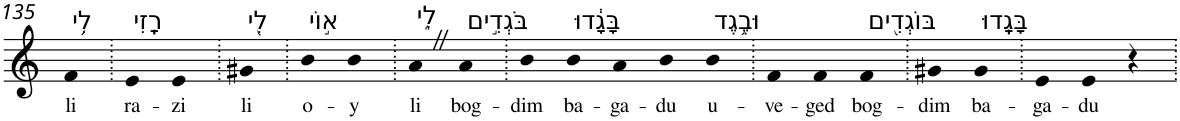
**kern	**text
*part1	*part1
*staff1	*staff1
*I"Piano	*
*I'Pno	*
!!LO:PB:g=z
*clefG2	*
*k[]	*
=135	=135
!LO:TX:a:t=לִ֥י	!
!	!LO:LY:b
4f	li
=136.	=136.
!LO:TX:a:t=רָֽזִי	!
!	!LO:LY:b
4e	ra-
!	!LO:LY:b
4e	-zi
=137.	=137.
!LO:TX:a:t=לִ֖י	!
!	!LO:LY:b
4g#X	li
=138.	=138.
!LO:TX:a:t=א֣וֹי	!
!	!LO:LY:b
4b	o-
!	!LO:LY:b
4b	-y
=139.	=139.
!LO:TX:a:t=לִ֑י	!
!	!LO:LY:b
4aZ	li
!LO:TX:a:t=בֹּגְדִ֣ים	!
!	!LO:LY:b
4a	bog-
=140.	=140.
!	!LO:LY:b
4b	-dim
!LO:TX:a:t=בָּגָ֔דוּ	!
!	!LO:LY:b
4b	ba-
!	!LO:LY:b
4a	-ga-
!	!LO:LY:b
4b	-du
!LO:TX:a:t=וּבֶ֥גֶד	!
!	!LO:LY:b
4b	u-
=141.	=141.
!	!LO:LY:b
4f	-ve-
!	!LO:LY:b
4f	-ged
!LO:TX:a:t=בּוֹגְדִ֖ים	!
!	!LO:LY:b
4f	bog-
=142.	=142.
!	!LO:LY:b
4g#X	-dim
!LO:TX:a:t=בָּגָֽדוּ	!
!	!LO:LY:b
4g#	ba-
=143.	=143.
!	!LO:LY:b
4e	-ga-
!	!LO:LY:b
4e	-du
4r	.
=.	=.
*-	*-
